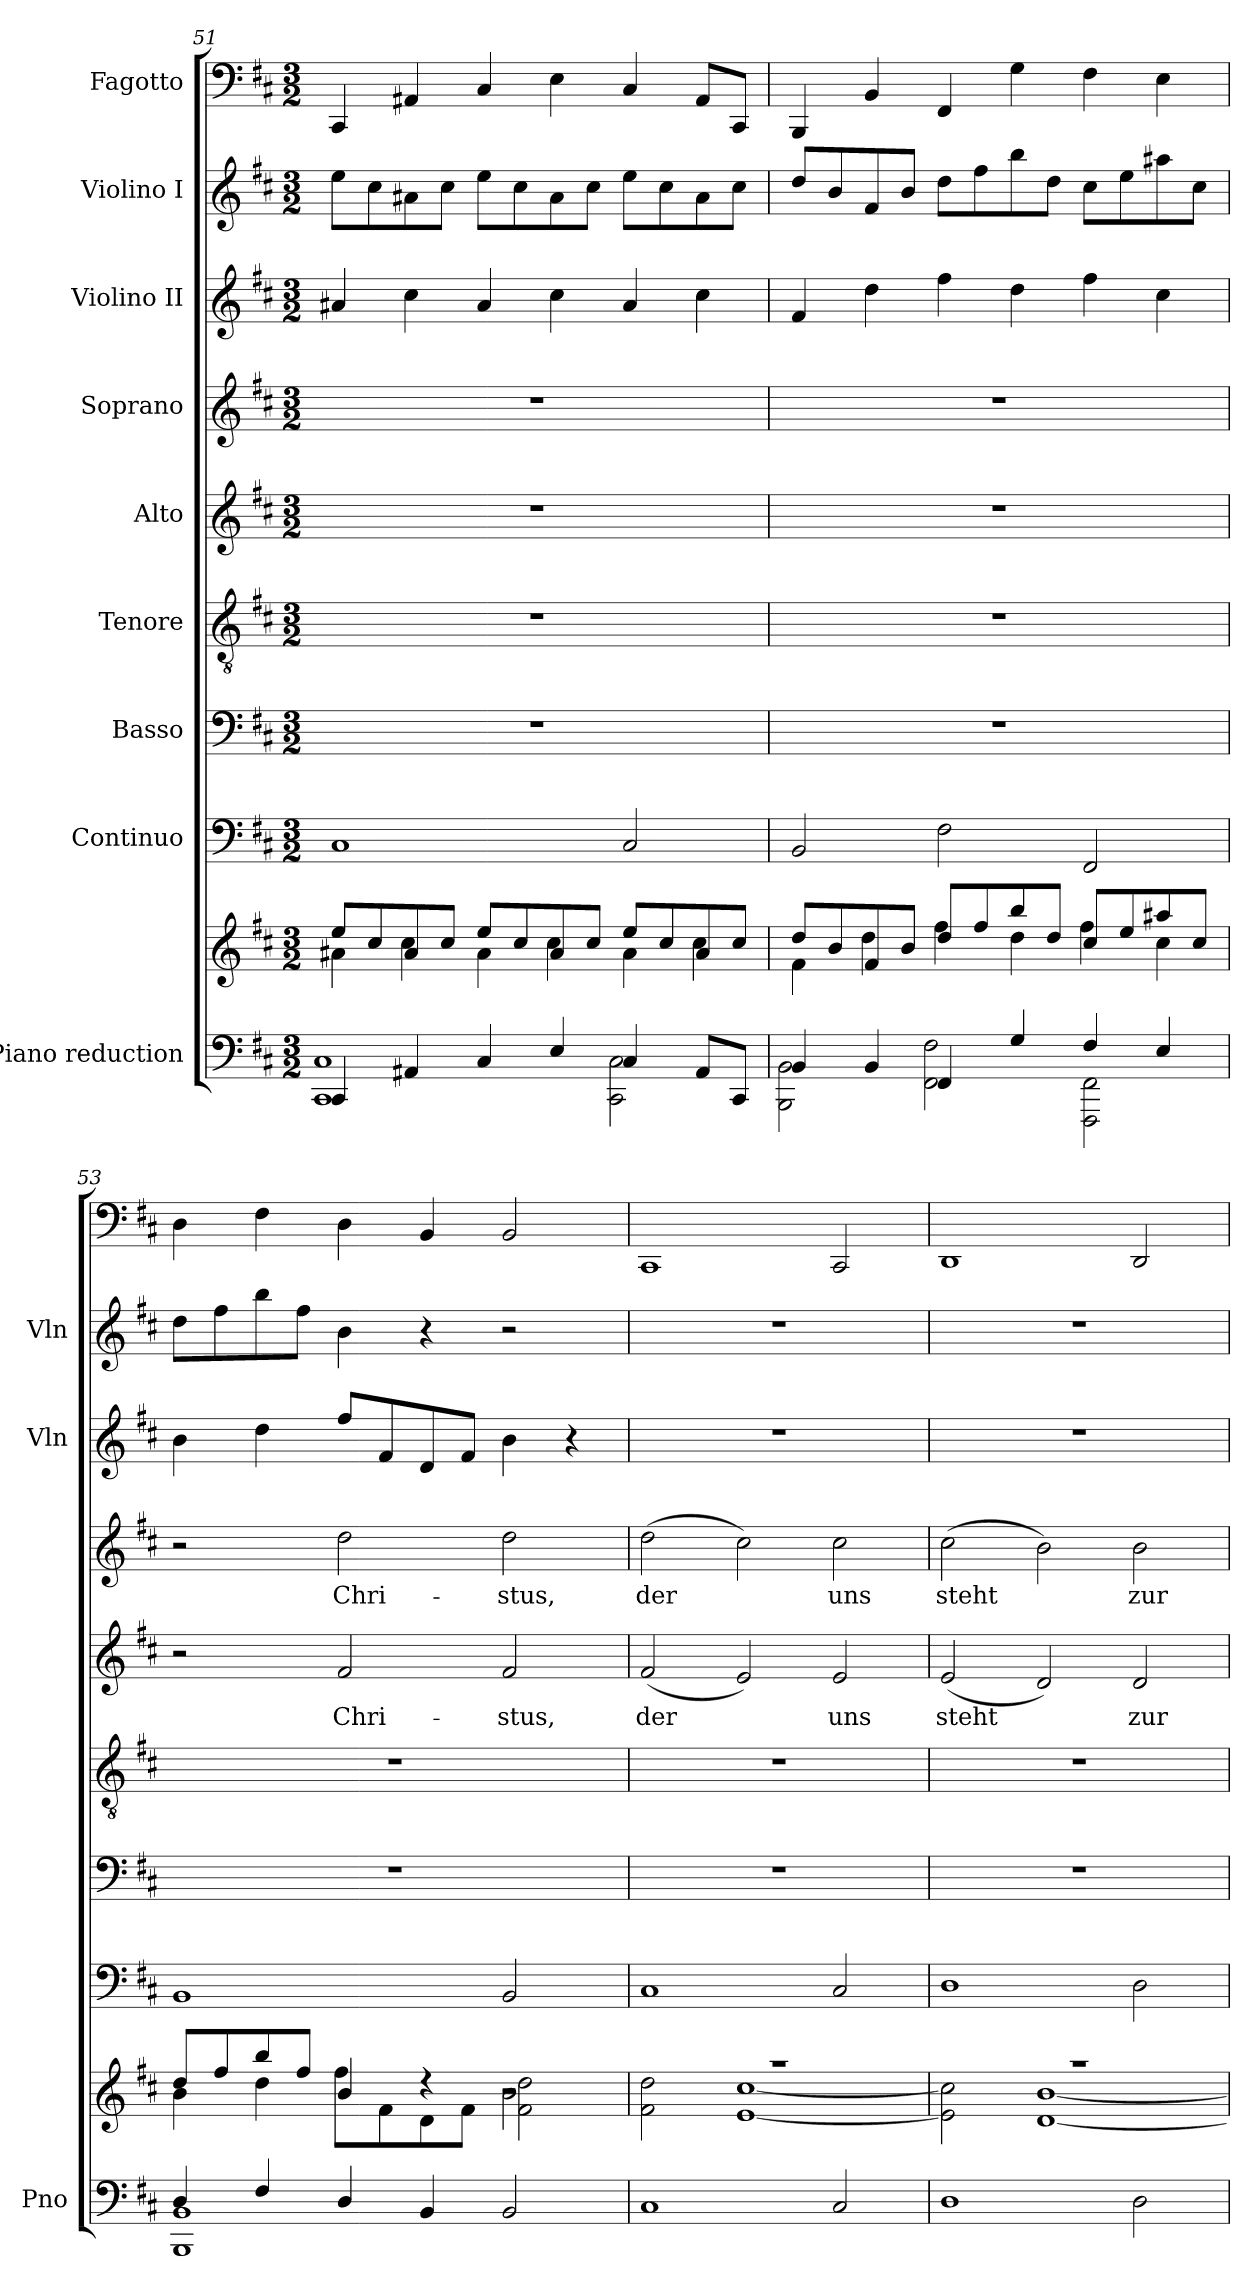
**kern	**kern	**kern	**kern	**kern	**kern	**text	**kern	**text	**kern	**kern	**kern
*part9	*part9	*part8	*part7	*part6	*part5	*part5	*part4	*part4	*part3	*part2	*part1
*staff10	*staff9	*staff8	*staff7	*staff6	*staff5	*staff5	*staff4	*staff4	*staff3	*staff2	*staff1
*I"Piano reduction	*	*I"Continuo	*I"Basso	*I"Tenore	*I"Alto	*	*I"Soprano	*	*I"Violino II	*I"Violino I	*I"Fagotto
*I'Pno	*	*	*	*	*	*	*	*	*I'Vln	*I'Vln	*
*clefF4	*clefG2	*clefF4	*clefF4	*clefGv2	*clefG2	*	*clefG2	*	*clefG2	*clefG2	*clefF4
*k[f#c#]	*k[f#c#]	*k[f#c#]	*k[f#c#]	*k[f#c#]	*k[f#c#]	*	*k[f#c#]	*	*k[f#c#]	*k[f#c#]	*k[f#c#]
*M3/2	*M3/2	*M3/2	*M3/2	*M3/2	*M3/2	*	*M3/2	*	*M3/2	*M3/2	*M3/2
=51	=51	=51	=51	=51	=51	=51	=51	=51	=51	=51	=51
*^	*^	*	*	*	*	*	*	*	*	*	*
4CC#!/	1CC# 1C#	8ee/L	4a#X\	1C#	1.r	1.r	1.r	.	1.r	.	4a#X/	8ee\L	4CC#/
.	.	8cc#/	.	.	.	.	.	.	.	.	.	8cc#\	.
4AA#X!/	.	8a#/	4cc#\	.	.	.	.	.	.	.	4cc#\	8a#X\	4AA#X/
.	.	8cc#/J	.	.	.	.	.	.	.	.	.	8cc#\J	.
4C#!/	.	8ee/L	4a#\	.	.	.	.	.	.	.	4a#/	8ee\L	4C#/
.	.	8cc#/	.	.	.	.	.	.	.	.	.	8cc#\	.
4E!/	.	8a#/	4cc#\	.	.	.	.	.	.	.	4cc#\	8a#\	4E\
.	.	8cc#/J	.	.	.	.	.	.	.	.	.	8cc#\J	.
4C#!/	2CC#\ 2C#\	8ee/L	4a#\	2C#/	.	.	.	.	.	.	4a#/	8ee\L	4C#/
.	.	8cc#/	.	.	.	.	.	.	.	.	.	8cc#\	.
8AA#!/L	.	8a#/	4cc#\	.	.	.	.	.	.	.	4cc#\	8a#\	8AA#/L
8CC#!/J	.	8cc#/J	.	.	.	.	.	.	.	.	.	8cc#\J	8CC#/J
!!LO:PB:g=z
=52	=52	=52	=52	=52	=52	=52	=52	=52	=52	=52	=52	=52	=52
4BB!/	2BBB\ 2BB\	8dd/L	4f#\	2BB/	1.r	1.r	1.r	.	1.r	.	4f#/	8dd/L	4BBB/
.	.	8b/	.	.	.	.	.	.	.	.	.	8b/	.
4BB!/	.	8f#/	4dd\	.	.	.	.	.	.	.	4dd\	8f#/	4BB/
.	.	8b/J	.	.	.	.	.	.	.	.	.	8b/J	.
4FF#!/	2FF#\ 2F#\	8dd/L	4ff#\	2F#\	.	.	.	.	.	.	4ff#\	8dd\L	4FF#/
.	.	8ff#/	.	.	.	.	.	.	.	.	.	8ff#\	.
4G!/	.	8bb/	4dd\	.	.	.	.	.	.	.	4dd\	8bb\	4G\
.	.	8dd/J	.	.	.	.	.	.	.	.	.	8dd\J	.
4F#!/	2FFF#\ 2FF#\	8cc#/L	4ff#\	2FF#/	.	.	.	.	.	.	4ff#\	8cc#\L	4F#\
.	.	8ee/	.	.	.	.	.	.	.	.	.	8ee\	.
4E!/	.	8aa#X/	4cc#\	.	.	.	.	.	.	.	4cc#\	8aa#X\	4E\
.	.	8cc#/J	.	.	.	.	.	.	.	.	.	8cc#\J	.
=53	=53	=53	=53	=53	=53	=53	=53	=53	=53	=53	=53	=53	=53
*	*	*	*^	*	*	*	*	*	*	*	*	*	*
4D!/	1BBB 1BB	8dd/L	4b\	1ryy	1BB	1.r	1.r	2r	.	2r	.	4b\	8dd\L	4D\
.	.	8ff#/	.	.	.	.	.	.	.	.	.	.	8ff#\	.
4F#!/	.	8bb/	4dd\	.	.	.	.	.	.	.	.	4dd\	8bb\	4F#\
.	.	8ff#/J	.	.	.	.	.	.	.	.	.	.	8ff#\J	.
!	!	!	!	!	!	!	!	!	!LO:LY:b	!	!LO:LY:b	!	!	!
4D!/	.	4b/	8ff#\L	.	.	.	.	2f#/	Chri-	2dd\	Chri-	8ff#/L	4b\	4D\
.	.	.	8f#\	.	.	.	.	.	.	.	.	8f#/	.	.
4BB!/	.	4r	8d\	.	.	.	.	.	.	.	.	8d/	4r	4BB/
.	.	.	8f#\J	.	.	.	.	.	.	.	.	8f#/J	.	.
!	!	!	!	!	!	!	!	!	!LO:LY:b	!	!LO:LY:b	!	!	!
2ryy	2BB/	2r	2b\	2f#!\ 2dd!\	2BB/	.	.	2f#/	stus,	2dd\	-stus,	4b\	2r	2BB/
.	.	.	.	.	.	.	.	.	.	.	.	4r	.	.
*v	*v	*	*	*	*	*	*	*	*	*	*	*	*	*
*	*	*v	*v	*	*	*	*	*	*	*	*	*	*
=54	=54	=54	=54	=54	=54	=54	=54	=54	=54	=54	=54	=54
!	!	!	!	!	!	!	!LO:LY:b	!	!LO:LY:b	!	!	!
1C#	1.r	2f#!\ 2dd!\	1C#	1.r	1.r	(<2f#/	der	(>2dd\	der	1.r	1.r	1CC#
.	.	[1e! [1cc#!	.	.	.	2e/)	.	2cc#\)	.	.	.	.
!	!	!	!	!	!	!	!LO:LY:b	!	!LO:LY:b	!	!	!
2C#/	.	.	2C#/	.	.	2e/	uns	2cc#\	uns	.	.	2CC#/
=55	=55	=55	=55	=55	=55	=55	=55	=55	=55	=55	=55	=55
!	!	!	!	!	!	!	!LO:LY:b	!	!LO:LY:b	!	!	!
1D	1.r	2e!\] 2cc#!\]	1D	1.r	1.r	(<2e/	steht	(>2cc#\	-steht	1.r	1.r	1DD
.	.	[1d! [1b!	.	.	.	2d/)	.	2b\)	.	.	.	.
!	!	!	!	!	!	!	!LO:LY:b	!	!LO:LY:b	!	!	!
2D\	.	.	2D\	.	.	2d/	zur	2b\	zur	.	.	2DD/
*	*v	*v	*	*	*	*	*	*	*	*	*	*
=	=	=	=	=	=	=	=	=	=	=	=
*-	*-	*-	*-	*-	*-	*-	*-	*-	*-	*-	*-
